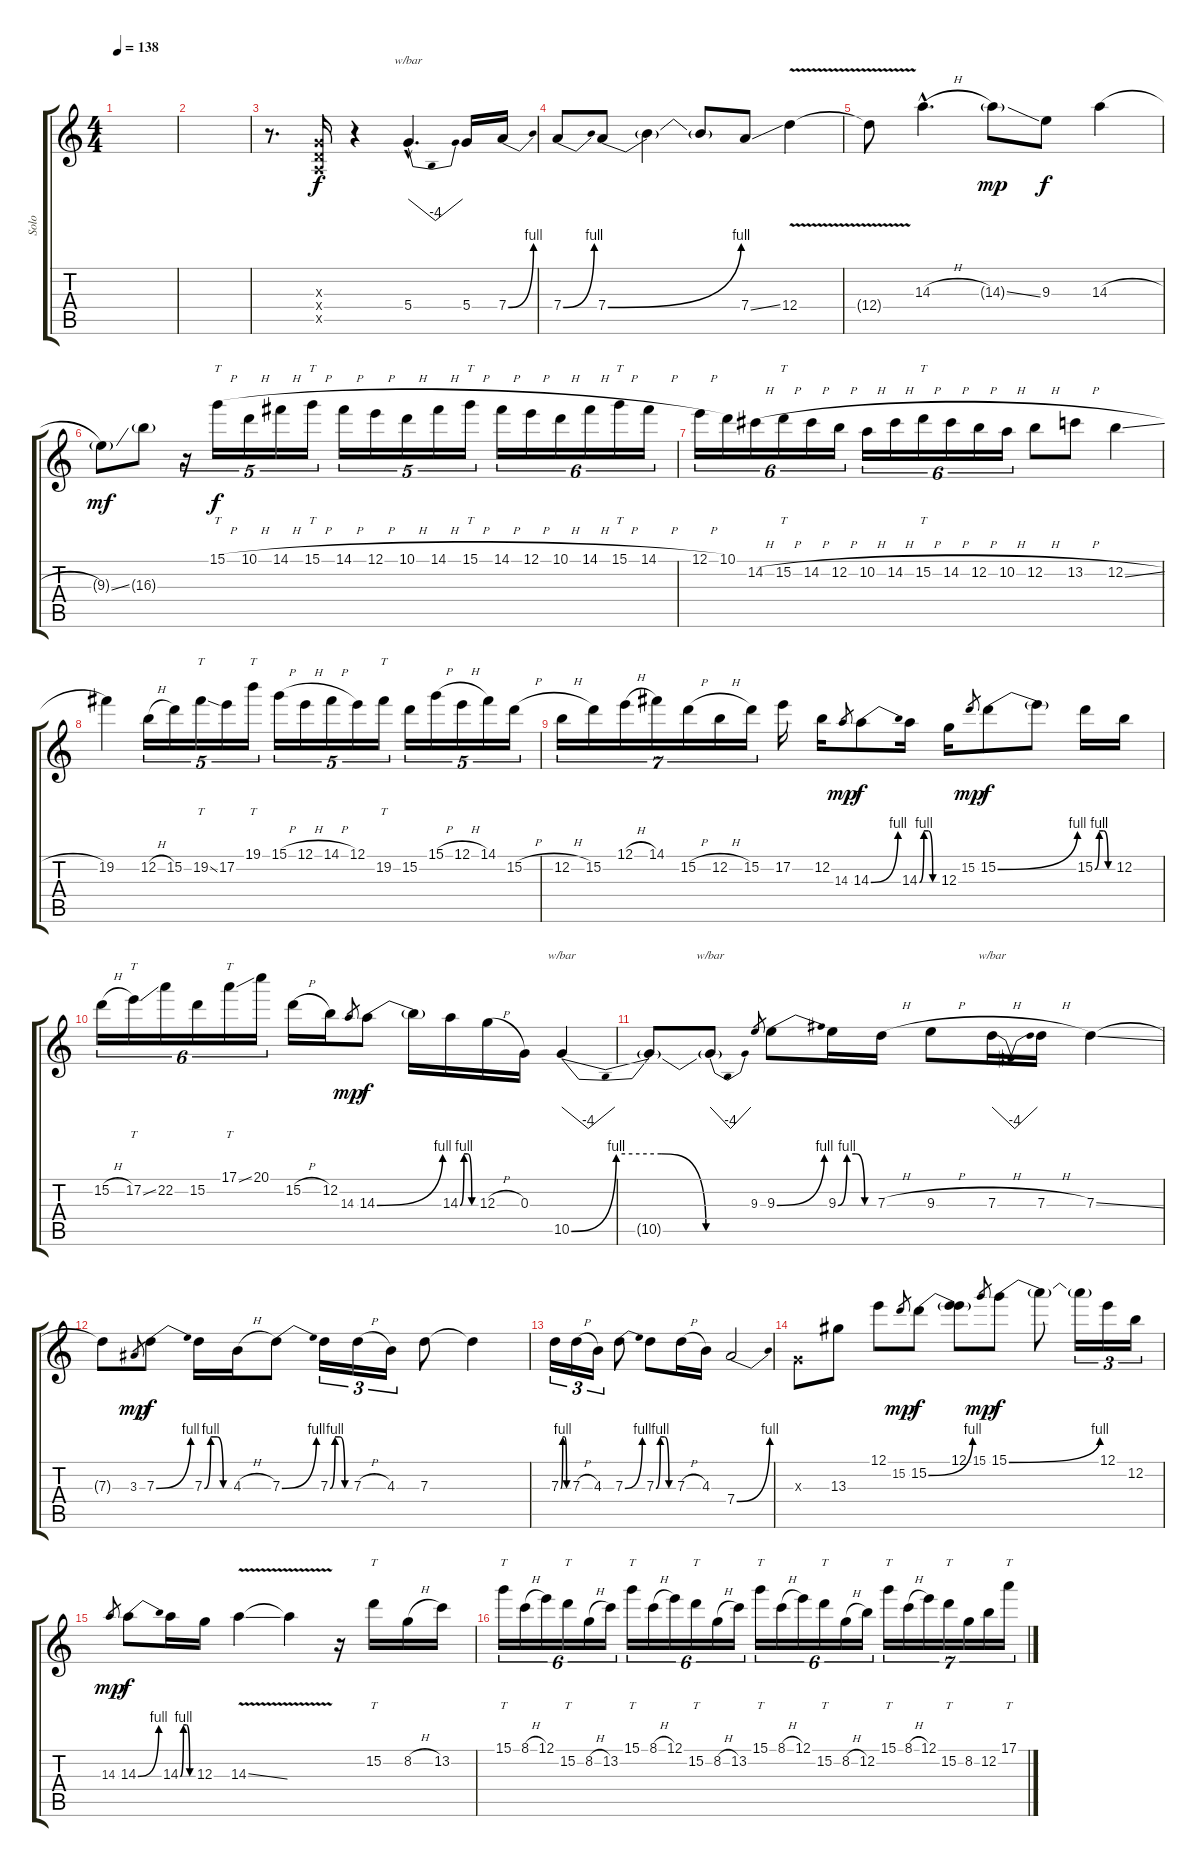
\track ("Solo" "Solo") {instrument distortionguitar}
\staff {score tabs}
\tuning (E4 B3 G3 D3 A2 E2) {hide}
\ts (4 4)
\tempo 138
\clef g2
\ks c
|
|
r.8{d} (0.3{x} 0.4{x} 0.5{x}).16 r.4 5.4{hac}.4{d tbe (dip default 0 0 30 -16 60 0)} 5.4.16 7.4{be (bend 0 0 60 4)}.16 |
7.4{be (bend 0 0 60 4)}.8 7.4{be (bend 0 0 60 4)}.8 7.4{t}.4 7.4{t}.8 7.4{ss}.8 12.4{v}.4 |
12.4{t}.8 14.3{h hac}.4{d} 14.3{ss g}.8{dy mp} 9.3.8{dy f} 14.3{h}.4 |
9.3{ss g}.8{dy mf} 16.3{g}.8 r.16{tu (5 4)} 15.1{h}.16{tt tu (5 4) dy f} 10.1{h}.16{tu (5 4)} 14.1{h}.16{tu (5 4)} 15.1{h}.16{tt tu (5 4)} 14.1{h}.16{tu (5 4)} 12.1{h}.16{tu (5 4)} 10.1{h}.16{tu (5 4)} 14.1{h}.16{tu (5 4)} 15.1{h}.16{tt tu (5 4)} 14.1{h}.16{tu (6 4)} 12.1{h}.16{tu (6 4)} 10.1{h}.16{tu (6 4)} 14.1{h}.16{tu (6 4)} 15.1{h}.16{tt tu (6 4)} 14.1{h}.16{tu (6 4)} |
12.1{h}.16{tu (6 4)} 10.1.16{tu (6 4)} 14.2{h}.16{tu (6 4)} 15.2{h}.16{tt tu (6 4)} 14.2{h}.16{tu (6 4)} 12.2{h}.16{tu (6 4)} 10.2{h}.16{tu (6 4)} 14.2{h}.16{tu (6 4)} 15.2{h}.16{tt tu (6 4)} 14.2{h}.16{tu (6 4)} 12.2{h}.16{tu (6 4)} 10.2{h}.16{tu (6 4)} 12.2{h}.8 13.2{h}.8 12.2{sl}.4 |
19.2.4 12.2{h}.16{tu (5 4)} 15.2.16{tu (5 4)} 19.2{ss}.16{tt tu (5 4)} 17.2.16{tu (5 4)} 19.1.16{tt tu (5 4)} 15.1{h}.16{tu (5 4)} 12.1{h}.16{tu (5 4)} 14.1{h}.16{tu (5 4)} 12.1.16{tu (5 4)} 19.2.16{tt tu (5 4)} 15.2.16{tu (5 4)} 15.1{h}.16{tu (5 4)} 12.1{h}.16{tu (5 4)} 14.1.16{tu (5 4)} 15.2{h}.16{tu (5 4)} |
12.2{h}.16{tu (7 4)} 15.2.16{tu (7 4)} 12.1{h}.16{tu (7 4)} 14.1.16{tu (7 4)} 15.2{h}.16{tu (7 4)} 12.2{h}.16{tu (7 4)} 15.2.16{tu (7 4)} 17.2.16 12.2.16 14.3.8{gr dy mp} 14.3{be (bend 0 0 60 4)}.8{dy f} 14.3{be (custom 0 0 15 4 30 4 45 0 60 0)}.16 12.3.16 15.2.8{gr dy mp} 15.2{be (bend 0 0 60 4)}.8{dy f} 15.2{t}.8 15.2{be (custom 0 0 15 4 30 4 45 0 60 0)}.16 12.2.16 |
15.2{h}.16{tu (6 4)} 17.2{ss}.16{tt tu (6 4)} 22.2.16{tu (6 4)} 15.2.16{tu (6 4)} 17.1{ss}.16{tt tu (6 4)} 20.1.16{tu (6 4)} 15.2{h}.16 12.2.16 14.3.8{gr dy mp} 14.3{be (bend 0 0 60 4)}.8{dy f} 14.3{t}.16 14.3{be (custom 0 0 15 4 30 4 45 0 60 0)}.16 12.3{h}.16 0.3.16 10.5{be (custom 0 0 15 4 30 4 45 0 60 0)}.4{tbe (dip default 0 0 30 -16 60 0)} |
10.5{t}.8 10.5{t}.8{tbe (dip default 0 0 30 -16 60 0)} 9.3.8{gr} 9.3{be (bend 0 0 60 4)}.8 9.3{be (custom 0 0 15 4 30 4 45 0 60 0)}.16 7.3{h}.16 9.3{h}.8 7.3{h}.16{tbe (dip default 0 0 30 -16 60 0)} 7.3{h}.16 7.3{ss}.4 |
7.3{t}.8 3.3.8{gr dy mp} 7.3{be (bend 0 0 60 4)}.8{dy f} 7.3{be (custom 0 0 15 4 30 4 45 0 60 0)}.16 4.3{h}.16 7.3{be (bend 0 0 60 4)}.8 7.3{be (custom 0 0 15 4 30 4 45 0 60 0)}.16{tu (3 2)} 7.3{h}.16{tu (3 2)} 4.3.16{tu (3 2)} 7.3.8 7.3{t}.4 |
7.3{be (custom 0 0 15 4 30 4 45 0 60 0)}.16{tu (3 2)} 7.3{h}.16{tu (3 2)} 4.3.16{tu (3 2)} 7.3{be (bend 0 0 60 4)}.8 7.3{be (custom 0 0 15 4 30 4 45 0 60 0)}.8 7.3{h}.16 4.3.16 7.4{be (bend 0 0 60 4)}.2 |
0.3{x}.8 13.3.8 12.1.8 15.2.8{gr dy mp} 15.2{be (bend 0 0 60 4)}.8{dy f} (12.1 15.2{t}).8 15.1.8{gr dy mp} 15.1{be (bend 0 0 60 4)}.8{dy f} 15.1{t}.8 15.1{t}.16{tu (3 2)} 12.1.16{tu (3 2)} 12.2.16{tu (3 2)} |
14.3.8{gr dy mp} 14.3{be (bend 0 0 60 4)}.8{dy f} 14.3{be (custom 0 0 15 4 30 4 45 0 60 0)}.16 12.3.16 14.3{v ss}.4 14.3{t}.4 r.16 15.2.16{tt} 8.2{h}.16 13.2.16 |
15.1.16{tt tu (6 4)} 8.1{h}.16{tu (6 4)} 12.1.16{tu (6 4)} 15.2.16{tt tu (6 4)} 8.2{h}.16{tu (6 4)} 13.2.16{tu (6 4)} 15.1.16{tt tu (6 4)} 8.1{h}.16{tu (6 4)} 12.1.16{tu (6 4)} 15.2.16{tt tu (6 4)} 8.2{h}.16{tu (6 4)} 13.2.16{tu (6 4)} 15.1.16{tt tu (6 4)} 8.1{h}.16{tu (6 4)} 12.1.16{tu (6 4)} 15.2.16{tt tu (6 4)} 8.2{h}.16{tu (6 4)} 12.2.16{tu (6 4)} 15.1.16{tt tu (7 4)} 8.1{h}.16{tu (7 4)} 12.1.16{tu (7 4)} 15.2.16{tt tu (7 4)} 8.2.16{tu (7 4)} 12.2.16{tu (7 4)} 17.1.16{tt tu (7 4)}
